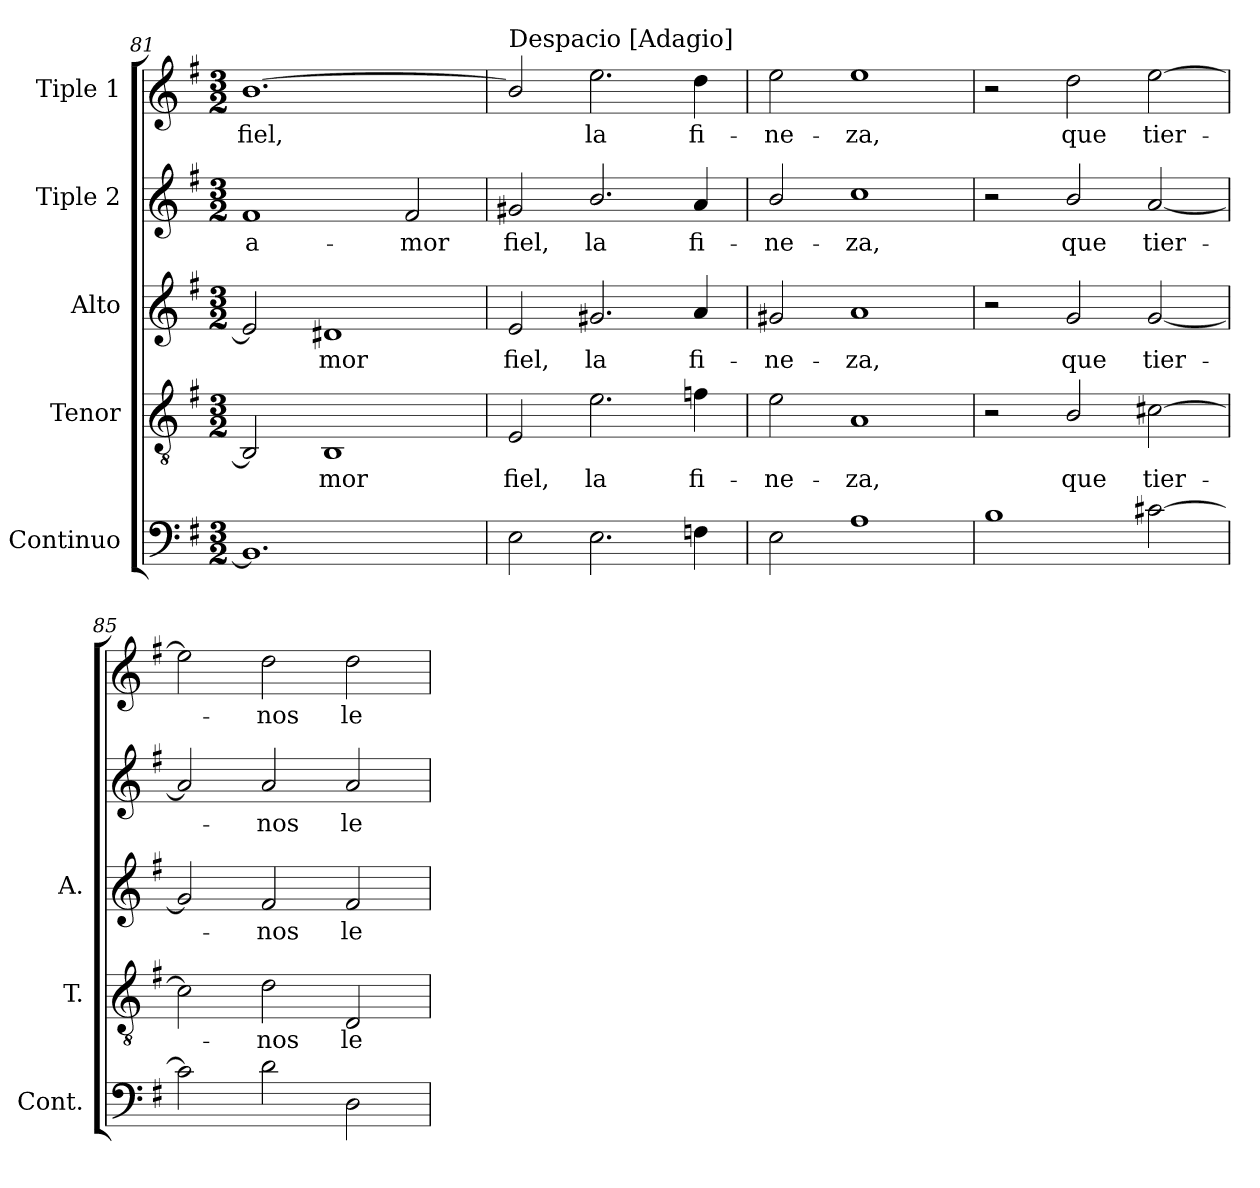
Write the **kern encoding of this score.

**kern	**kern	**text	**kern	**text	**kern	**text	**kern	**text
*part5	*part4	*part4	*part3	*part3	*part2	*part2	*part1	*part1
*staff5	*staff4	*staff4	*staff3	*staff3	*staff2	*staff2	*staff1	*staff1
*I"Continuo	*I"Tenor	*	*I"Alto	*	*I"Tiple 2	*	*I"Tiple 1	*
*I'Cont.	*I'T.	*	*I'A.	*	*	*	*	*
*clefF4	*clefGv2	*	*clefG2	*	*clefG2	*	*clefG2	*
*	*ITrd7c12	*	*	*	*	*	*	*
*k[f#]	*k[f#]	*	*k[f#]	*	*k[f#]	*	*k[f#]	*
*G:	*G:	*	*G:	*	*G:	*	*G:	*
*M3/2	*M3/2	*	*M3/2	*	*M3/2	*	*M3/2	*
=81	=81	=81	=81	=81	=81	=81	=81	=81
!	!	!	!	!	!	!LO:LY:b:color=#000000	!	!
!	!	!	!	!	!	!	!	!LO:LY:b:color=#000000
1.BBi]	2BBBi/]	.	2ei/]	.	1f#i	a-	[1.bi	fiel,
!	!	!LO:LY:b:color=#000000	!	!	!	!	!	!
!	!	!	!	!LO:LY:b:color=#000000	!	!	!	!
.	1BBBi	-mor	1d#Xi	mor	.	.	.	.
!	!	!	!	!	!	!LO:LY:b:color=#000000	!	!
.	.	.	.	.	2f#i/	-mor	.	.
=82	=82	=82	=82	=82	=82	=82	=82	=82
!	!	!LO:LY:b:color=#000000	!	!	!	!	!	!
!	!	!	!	!LO:LY:b:color=#000000	!	!	!	!
!	!	!	!	!	!	!	!LO:TX:a:t=Despacio [Adagio]	!
!	!	!	!	!	!	!LO:LY:b:color=#000000	!	!
2Ei\	2EEi/	fiel,	2ei/	fiel,	2g#Xi/	fiel,	2bi/]	.
!	!	!LO:LY:b:color=#000000	!	!	!	!	!	!
!	!	!	!	!LO:LY:b:color=#000000	!	!	!	!
!	!	!	!	!	!	!LO:LY:b:color=#000000	!	!
!	!	!	!	!	!	!	!	!LO:LY:b:color=#000000
2.Ei\	2.Ei\	la	2.g#Xi/	la	2.bi/	la	2.eei\	la
!	!	!LO:LY:b:color=#000000	!	!	!	!	!	!
!	!	!	!	!LO:LY:b:color=#000000	!	!	!	!
!	!	!	!	!	!	!LO:LY:b:color=#000000	!	!
!	!	!	!	!	!	!	!	!LO:LY:b:color=#000000
4Fni\	4Fni\	fi-	4ai/	fi-	4ai/	fi-	4ddi\	fi-
=83	=83	=83	=83	=83	=83	=83	=83	=83
!	!	!LO:LY:b:color=#000000	!	!	!	!	!	!
!	!	!	!	!LO:LY:b:color=#000000	!	!	!	!
!	!	!	!	!	!	!LO:LY:b:color=#000000	!	!
!	!	!	!	!	!	!	!	!LO:LY:b:color=#000000
2Ei\	2Ei\	-ne-	2g#Xi/	-ne-	2bi/	-ne-	2eei\	-ne-
!	!	!LO:LY:b:color=#000000	!	!	!	!	!	!
!	!	!	!	!LO:LY:b:color=#000000	!	!	!	!
!	!	!	!	!	!	!LO:LY:b:color=#000000	!	!
!	!	!	!	!	!	!	!	!LO:LY:b:color=#000000
1Ai	1AAi	-za,	1ai	-za,	1cci	-za,	1eei	-za,
!!LO:PB:g=z
=84	=84	=84	=84	=84	=84	=84	=84	=84
1Bi	2r	.	2r	.	2r	.	2r	.
!	!	!LO:LY:b:color=#000000	!	!	!	!	!	!
!	!	!	!	!LO:LY:b:color=#000000	!	!	!	!
!	!	!	!	!	!	!LO:LY:b:color=#000000	!	!
!	!	!	!	!	!	!	!	!LO:LY:b:color=#000000
.	2BBi/	que	2gi/	que	2bi/	que	2ddi\	que
!	!	!LO:LY:b:color=#000000	!	!	!	!	!	!
!	!	!	!	!LO:LY:b:color=#000000	!	!	!	!
!	!	!	!	!	!	!LO:LY:b:color=#000000	!	!
!	!	!	!	!	!	!	!	!LO:LY:b:color=#000000
[2c#Xi\	[2C#Xi\	tier-	[2gi/	tier-	[2ai/	tier-	[2eei\	tier-
=85	=85	=85	=85	=85	=85	=85	=85	=85
2c#i\]	2C#i\]	.	2gi/]	.	2ai/]	.	2eei\]	.
!	!	!LO:LY:b:color=#000000	!	!	!	!	!	!
!	!	!	!	!LO:LY:b:color=#000000	!	!	!	!
!	!	!	!	!	!	!LO:LY:b:color=#000000	!	!
!	!	!	!	!	!	!	!	!LO:LY:b:color=#000000
2di\	2Di\	-nos	2f#i/	-nos	2ai/	-nos	2ddi\	-nos
!	!	!LO:LY:b:color=#000000	!	!	!	!	!	!
!	!	!	!	!LO:LY:b:color=#000000	!	!	!	!
!	!	!	!	!	!	!LO:LY:b:color=#000000	!	!
!	!	!	!	!	!	!	!	!LO:LY:b:color=#000000
2Di\	2DDi/	le	2f#i/	le	2ai/	le	2ddi\	le
=	=	=	=	=	=	=	=	=
*-	*-	*-	*-	*-	*-	*-	*-	*-
